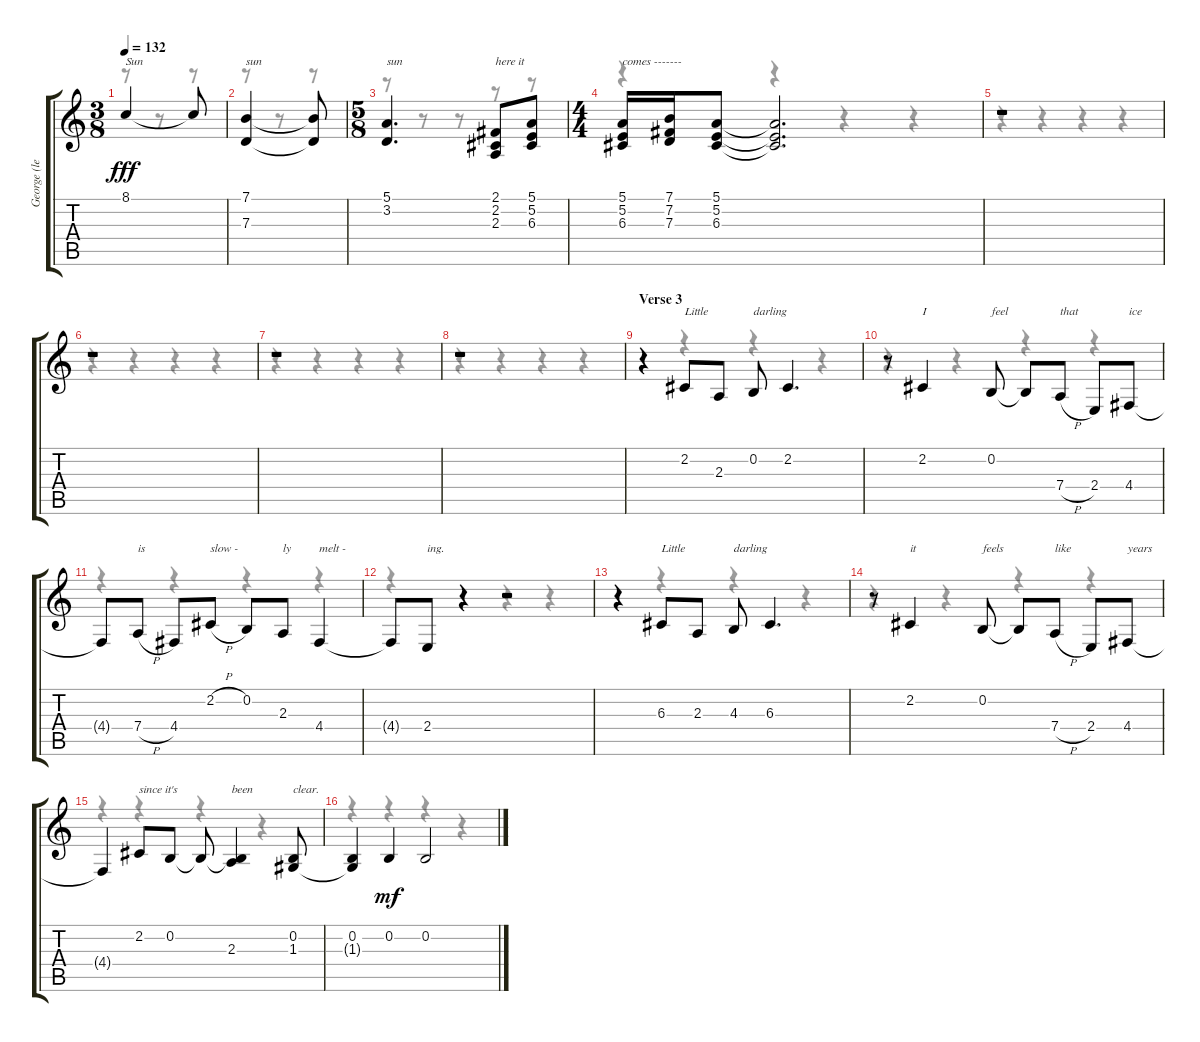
\track ("George (lead vocals)" "George (le") {instrument tenorsax}
\staff {score tabs}
\tuning (E4 B3 G3 D3 A2 E2) {hide}
\voice
\ts (3 8)
\tempo 132
\clef g2
\ks c
8.1.4{txt "Sun" dy fff} 8.1{t}.8 |
(7.1 7.3).4{txt "sun"} (7.1{t} 7.3{t}).8 |
\ts (5 8)
(5.1 3.2).4{d txt "sun"} (2.1 2.2 2.3).8{txt "here it"} (5.1 5.2 6.3).8 |
\ts (4 4)
(5.1 5.2 6.3).16{txt "comes -------"} (7.1 7.2 7.3).16 (5.1 5.2 6.3).8 (5.1{t} 5.2{t} 6.3{t}).2{d} |
r.1 |
r.1 |
r.1 |
r.1 |
\section ("" "Verse 3")
r.4 2.2.8{txt "Little"} 2.3.8 0.2.8{txt "darling"} 2.2.4{d} |
r.8 2.2.4{txt "I"} 0.2.8{txt "feel"} 0.2{t}.8 7.4{h}.8{txt "that"} 2.4.8{txt " "} 4.4.8{txt "ice"} |
4.4{t}.8 7.4{h}.8{txt "is"} 4.4.8 2.2{h}.8{txt "slow -"} 0.2.8 2.3.8{txt "ly"} 4.4.4{txt "melt -"} |
4.4{t}.8 2.4.8{txt "ing."} r.4 r.2 |
r.4 6.3.8{txt "Little"} 2.3.8 4.3.8{txt "darling"} 6.3.4{d} |
r.8 2.2.4{txt "it"} 0.2.8{txt "feels"} 0.2{t}.8 7.4{h}.8{txt "like"} 2.4.8 4.4.8{txt "years"} |
4.4{t}.4 2.2.8{txt "since it's"} 0.2.8 0.2{t}.8 (0.2{t} 2.3).4{txt "been"} (0.2 1.3).8{txt "clear."} |
(0.2 1.3{t}).4 0.2.4{dy mf} 0.2.2
\voice
\clef g2
\ottava regular
\simile none
\ks c
r.8{dy f} r.8 r.8 |
r.8 r.8 r.8 |
r.8 r.8 r.8 r.8 r.8 |
r.4 r.4 r.4 r.4 |
r.4 r.4 r.4 r.4 |
r.4 r.4 r.4 r.4 |
r.4 r.4 r.4 r.4 |
r.4 r.4 r.4 r.4 |
r.4 r.4 r.4 r.4 |
r.4 r.4 r.4 r.4 |
r.4 r.4 r.4 r.4 |
r.4 r.4 r.4 r.4 |
r.4 r.4 r.4 r.4 |
r.4 r.4 r.4 r.4 |
r.4 r.4 r.4 r.4 |
r.4 r.4 r.4 r.4
